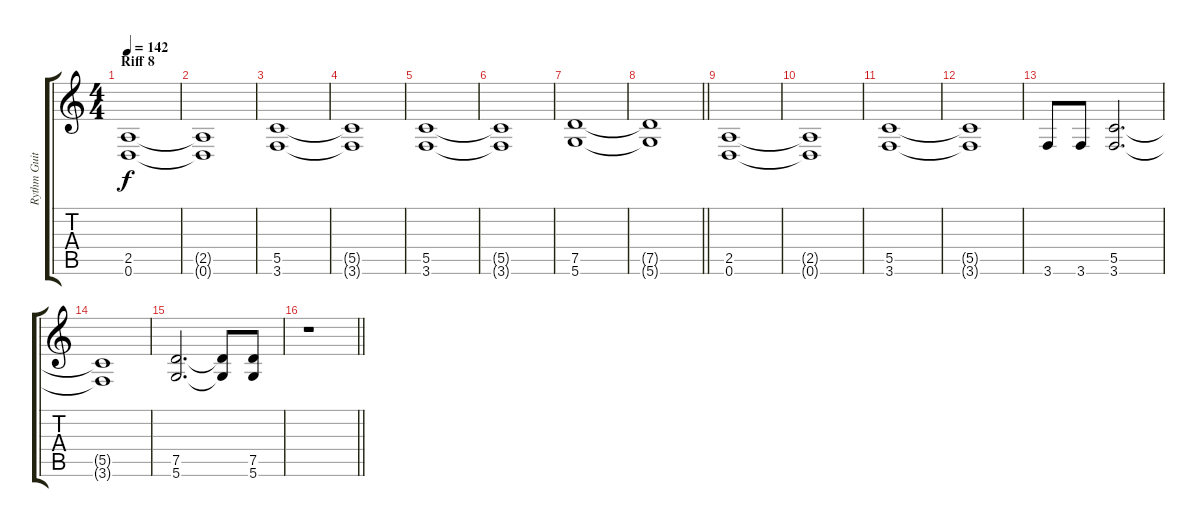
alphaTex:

\track ("Rythm Guitar" "Rythm Guit") {instrument distortionguitar}
\staff {score tabs}
\tuning (D4 A3 F3 C3 G2 D2) {hide}
\ts (4 4)
\section ("" "Riff 8")
\tempo 142
\clef g2
\ks c
(2.5 0.6).1{dy f} |
(2.5{t} 0.6{t}).1 |
(5.5 3.6).1 |
(5.5{t} 3.6{t}).1 |
(5.5 3.6).1 |
(5.5{t} 3.6{t}).1 |
(7.5 5.6).1 |
\barLineRight lightlight
(7.5{t} 5.6{t}).1 |
(2.5 0.6).1 |
(2.5{t} 0.6{t}).1 |
(5.5 3.6).1 |
(5.5{t} 3.6{t}).1 |
3.6.8 3.6.8 (5.5 3.6).2{d} |
(5.5{t} 3.6{t}).1 |
(7.5 5.6).2{d} (7.5{t} 5.6{t}).8 (7.5 5.6).8 |
\barLineRight lightlight
r.1
